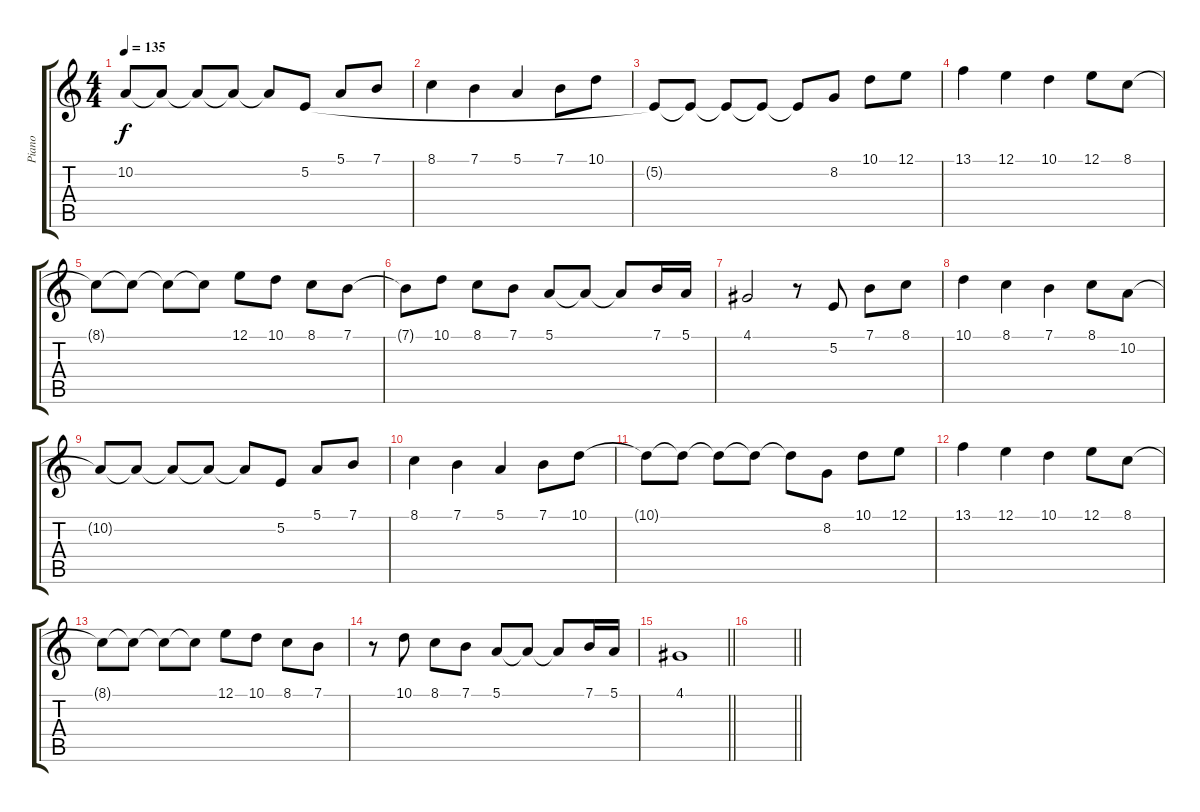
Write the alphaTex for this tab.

\track ("Piano" "Piano") {instrument brightacousticpiano}
\staff {score tabs}
\tuning (E4 B3 G3 D3 A2 E2) {hide}
\ts (4 4)
\tempo 135
\clef g2
\ks c
10.2{t}.8{dy f} 10.2{t}.8 10.2{t}.8 10.2{t}.8 10.2{t}.8 5.2.8 5.1.8 7.1.8 |
8.1.4 7.1.4 5.1.4 7.1.8 10.1.8 |
5.2{t}.8 5.2{t}.8 5.2{t}.8 5.2{t}.8 5.2{t}.8 8.2.8 10.1.8 12.1.8 |
13.1.4 12.1.4 10.1.4 12.1.8 8.1.8 |
8.1{t}.8 8.1{t}.8 8.1{t}.8 8.1{t}.8 12.1.8 10.1.8 8.1.8 7.1.8 |
7.1{t}.8 10.1.8 8.1.8 7.1.8 5.1.8 5.1{t}.8 5.1{t}.8 7.1.16 5.1.16 |
4.1.2 r.8 5.2.8 7.1.8 8.1.8 |
10.1.4 8.1.4 7.1.4 8.1.8 10.2.8 |
10.2{t}.8 10.2{t}.8 10.2{t}.8 10.2{t}.8 10.2{t}.8 5.2.8 5.1.8 7.1.8 |
8.1.4 7.1.4 5.1.4 7.1.8 10.1.8 |
10.1{t}.8 10.1{t}.8 10.1{t}.8 10.1{t}.8 10.1{t}.8 8.2.8 10.1.8 12.1.8 |
13.1.4 12.1.4 10.1.4 12.1.8 8.1.8 |
8.1{t}.8 8.1{t}.8 8.1{t}.8 8.1{t}.8 12.1.8 10.1.8 8.1.8 7.1.8 |
r.8 10.1.8 8.1.8 7.1.8 5.1.8 5.1{t}.8 5.1{t}.8 7.1.16 5.1.16 |
\barLineRight lightlight
4.1.1 |
\section ("" "")
\barLineRight lightlight
